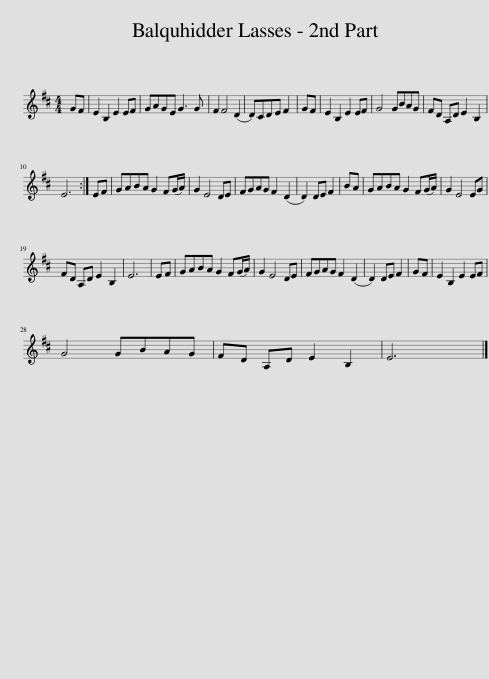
X:1
L:1/8
M:4/4
I:linebreak $
K:D
V:1 treble
V:1
 GF | E2 B,2 E2 EF | GAGE G3 G | F2 F4 (D2 | D)CDE F2 | %5
 GF | E2 B,2 E2 EF | G4 GBAG | FD A,D E2 B,2 |$ E6 :| %10
 EF | GABA G2 F(G/A/) | G2 E4 DE | FGAG F2 (D2 | D2) DE F2 | %15
 BA | GABA G2 F(G/A/) | G2 E4 EG |$ FD A,D E2 B,2 | E6 | %20
 EF | GABA G2 F(G/A/) | G2 E4 DE | FGAG F2 (D2 | D2) DE F2 | %25
 GF | E2 B,2 E2 EF |$ G4 GBAG | FD A,D E2 B,2 | E6 |] %30
